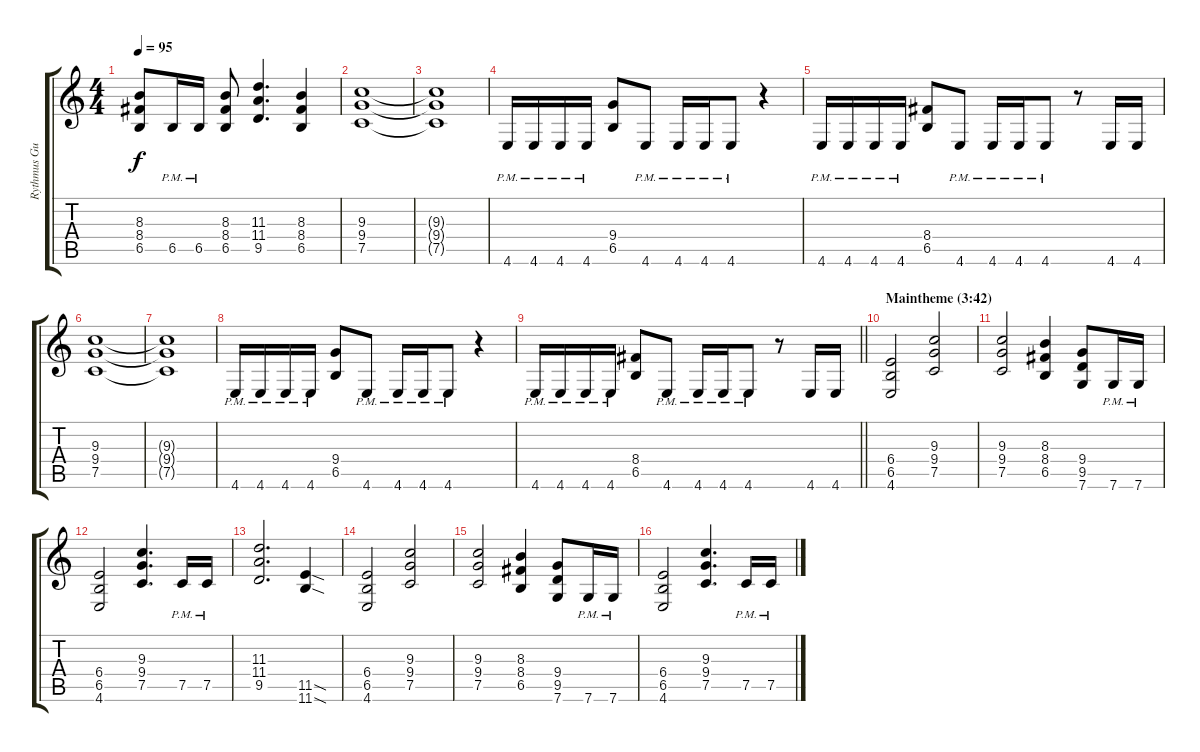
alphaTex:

\track ("Rythmus Guitar 1" "Rythmus Gu") {instrument distortionguitar}
\staff {score tabs}
\tuning (C4 G3 Eb3 Bb2 F2 C2) {hide}
\ts (4 4)
\tempo 95
\clef g2
\ks c
(8.3 8.4 6.5).8{dy f} 6.5{pm}.16 6.5{pm}.16 (8.3 8.4 6.5).8 (11.3 11.4 9.5).4{d} (8.3 8.4 6.5).4 |
(9.3 9.4 7.5).1 |
(9.3{t} 9.4{t} 7.5{t}).1 |
4.6{pm}.16 4.6{pm}.16 4.6{pm}.16 4.6{pm}.16 (9.4 6.5).8 4.6{pm}.8 4.6{pm}.16 4.6{pm}.16 4.6{pm}.8 r.4 |
4.6{pm}.16 4.6{pm}.16 4.6{pm}.16 4.6{pm}.16 (8.4 6.5).8 4.6{pm}.8 4.6{pm}.16 4.6{pm}.16 4.6{pm}.8 r.8 4.6.16 4.6.16 |
(9.3 9.4 7.5).1 |
(9.3{t} 9.4{t} 7.5{t}).1 |
4.6{pm}.16 4.6{pm}.16 4.6{pm}.16 4.6{pm}.16 (9.4 6.5).8 4.6{pm}.8 4.6{pm}.16 4.6{pm}.16 4.6{pm}.8 r.4 |
\barLineRight lightlight
4.6{pm}.16 4.6{pm}.16 4.6{pm}.16 4.6{pm}.16 (8.4 6.5).8 4.6{pm}.8 4.6{pm}.16 4.6{pm}.16 4.6{pm}.8 r.8 4.6.16 4.6.16 |
\section ("" "Maintheme (3:42)")
(6.4 6.5 4.6).2 (9.3 9.4 7.5).2 |
(9.3 9.4 7.5).2 (8.3 8.4 6.5).4 (9.4 9.5 7.6).8 7.6{pm}.16 7.6{pm}.16 |
(6.4 6.5 4.6).2 (9.3 9.4 7.5).4{d} 7.5{pm}.16 7.5{pm}.16 |
(11.3 11.4 9.5).2{d} (11.5{sod} 11.6{sod}).4 |
(6.4 6.5 4.6).2 (9.3 9.4 7.5).2 |
(9.3 9.4 7.5).2 (8.3 8.4 6.5).4 (9.4 9.5 7.6).8 7.6{pm}.16 7.6{pm}.16 |
(6.4 6.5 4.6).2 (9.3 9.4 7.5).4{d} 7.5{pm}.16 7.5{pm}.16
